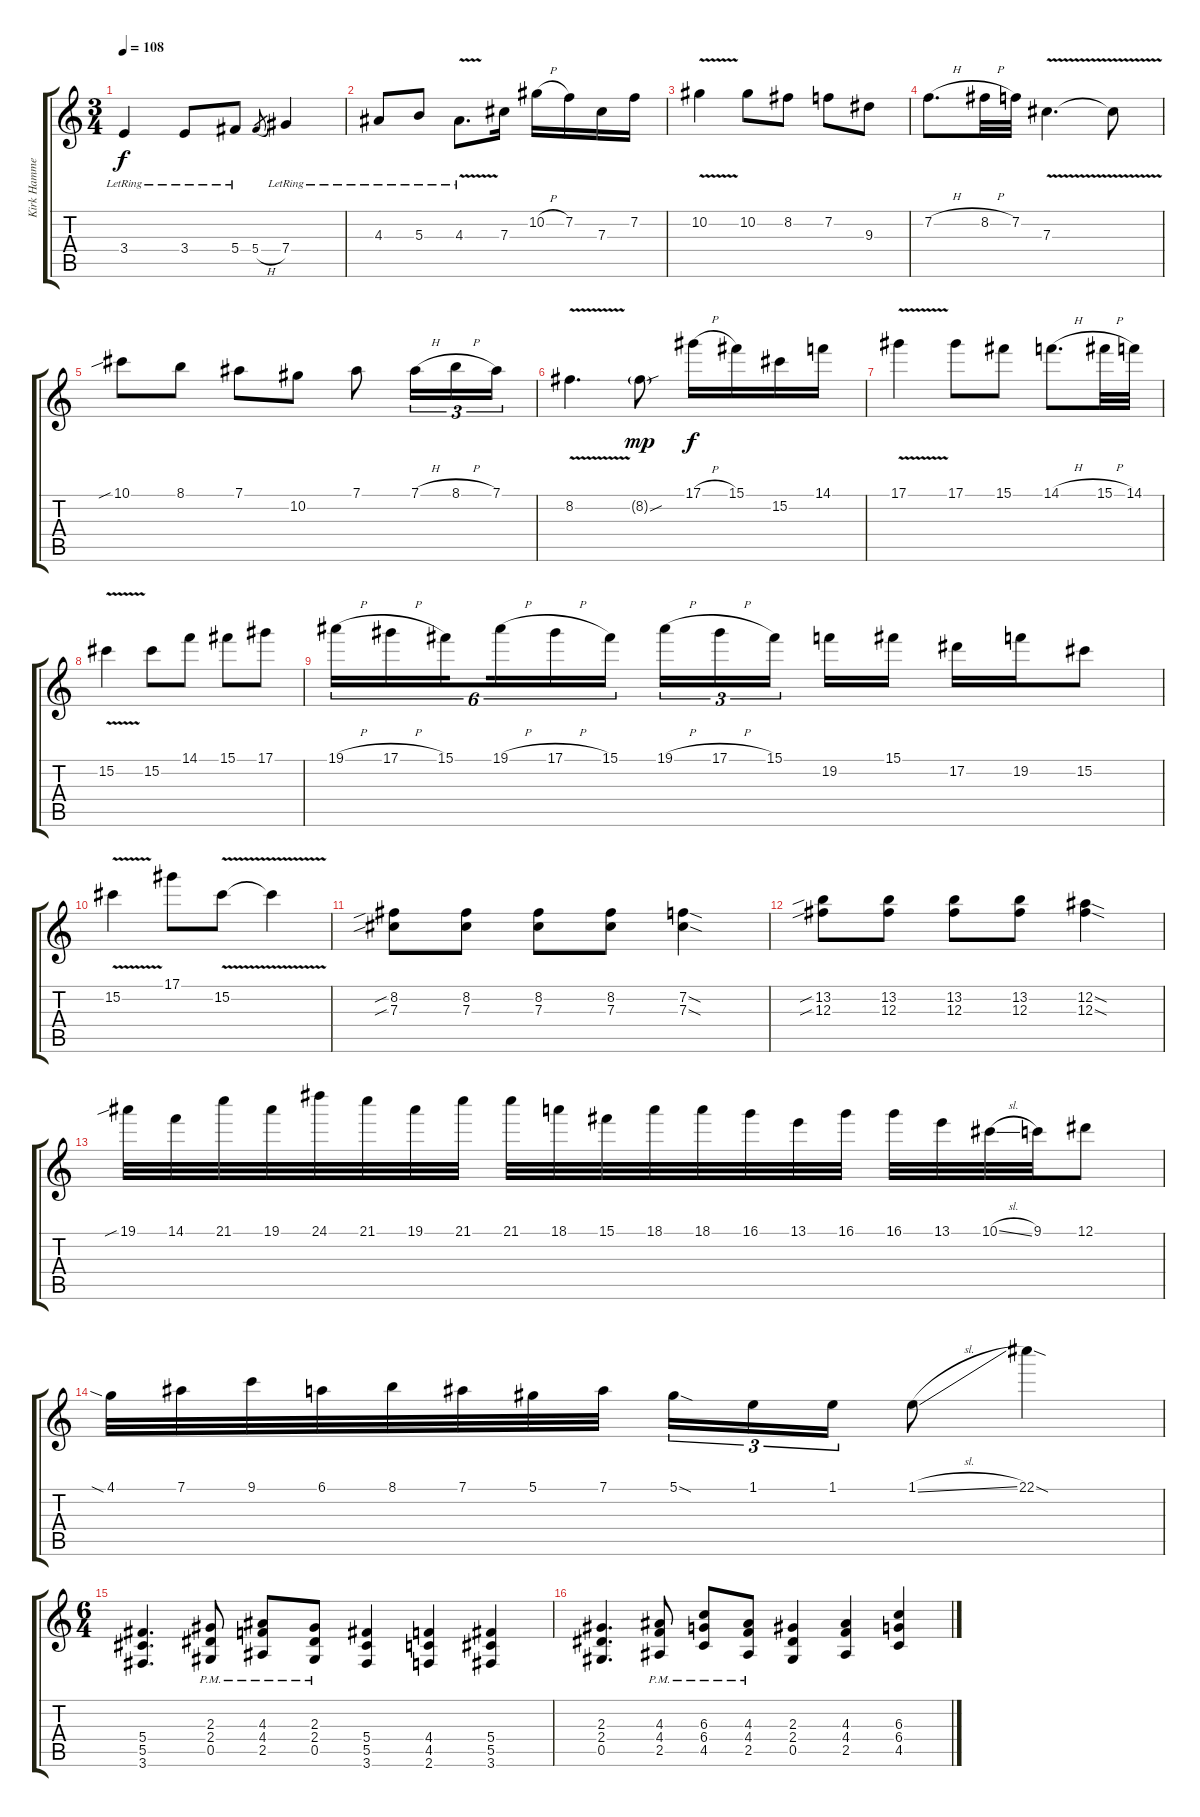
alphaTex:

\track ("Kirk Hammet" "Kirk Hamme") {instrument electricguitarclean}
\staff {score tabs}
\tuning (Eb4 Bb3 Gb3 Db3 Ab2 Eb2) {hide}
\ts (3 4)
\tempo 108
\clef g2
\ks c
3.4{lr}.4{dy f} 3.4{lr}.8 5.4{lr}.8 5.4{h}.8{gr} 7.4{lr}.4 |
4.3{lr}.8 5.3{lr}.8 4.3{v lr}.8{d} 7.3.16{instrument distortionguitar} 10.2{h}.16 7.2.16 7.3.16 7.2.16 |
10.2{v}.4 10.2.8 8.2.8 7.2.8 9.3.8 |
7.2{h}.8{d} 8.2{h}.32 7.2.32 7.3{v}.4{d} 7.3{t}.8 |
10.1{sib}.8 8.1.8 7.1.8 10.2.8 7.1.8 7.1{h}.16{tu (3 2)} 8.1{h}.16{tu (3 2)} 7.1.16{tu (3 2)} |
8.2{v}.4{d} 8.2{sou g}.8{dy mp} 17.1{h}.16{dy f} 15.1.16 15.2.16 14.1.16 |
17.1{v}.4 17.1.8 15.1.8 14.1{h}.8{d} 15.1{h}.32 14.1.32 |
15.2{v}.4 15.2.8 14.1.8 15.1.8 17.1.8 |
19.1{h}.16{tu (6 4)} 17.1{h}.16{tu (6 4)} 15.1.16{tu (6 4) beam splitsecondary} 19.1{h}.16{tu (6 4)} 17.1{h}.16{tu (6 4)} 15.1.16{tu (6 4)} 19.1{h}.16{tu (3 2)} 17.1{h}.16{tu (3 2)} 15.1.16{tu (3 2) beam splitsecondary} 19.2.16 15.1.16 17.2.16 19.2.16 15.2.8 |
15.2{v}.4 17.1.8 15.2{v}.8 15.2{t}.4 |
(8.2{sib} 7.3{sib}).8 (8.2 7.3).8 (8.2 7.3).8 (8.2 7.3).8 (7.2{sod} 7.3{sod}).4 |
(13.2{sib} 12.3{sib}).8 (13.2 12.3).8 (13.2 12.3).8 (13.2 12.3).8 (12.2{sod} 12.3{sod}).4 |
19.1{sib}.32 14.1.32 21.1.32 19.1.32 24.1.32 21.1.32 19.1.32 21.1.32 21.1.32 18.1.32 15.1.32 18.1.32 18.1.32 16.1.32 13.1.32 16.1.32 16.1.32 13.1.32 10.1{sl}.32 9.1.32 12.1.8 |
4.1{sia}.32 7.1.32 9.1.32 6.1.32 8.1.32 7.1.32 5.1.32 7.1.32 5.1{sod}.16{tu (3 2)} 1.1.16{tu (3 2)} 1.1.16{tu (3 2)} 1.1{sl}.8 22.1{sod}.4 |
\ts (6 4)
(5.4 5.5 3.6).4{d balance 16} (2.3{pm} 2.4{pm} 0.5{pm}).8 (4.3{pm} 4.4{pm} 2.5{pm}).8 (2.3{pm} 2.4{pm} 0.5{pm}).8 (5.4 5.5 3.6).4 (4.4 4.5 2.6).4 (5.4 5.5 3.6).4 |
(2.3 2.4 0.5).4{d} (4.3{pm} 4.4{pm} 2.5{pm}).8 (6.3{pm} 6.4{pm} 4.5{pm}).8 (4.3{pm} 4.4{pm} 2.5{pm}).8 (2.3 2.4 0.5).4 (4.3 4.4 2.5).4 (6.3 6.4 4.5).4
